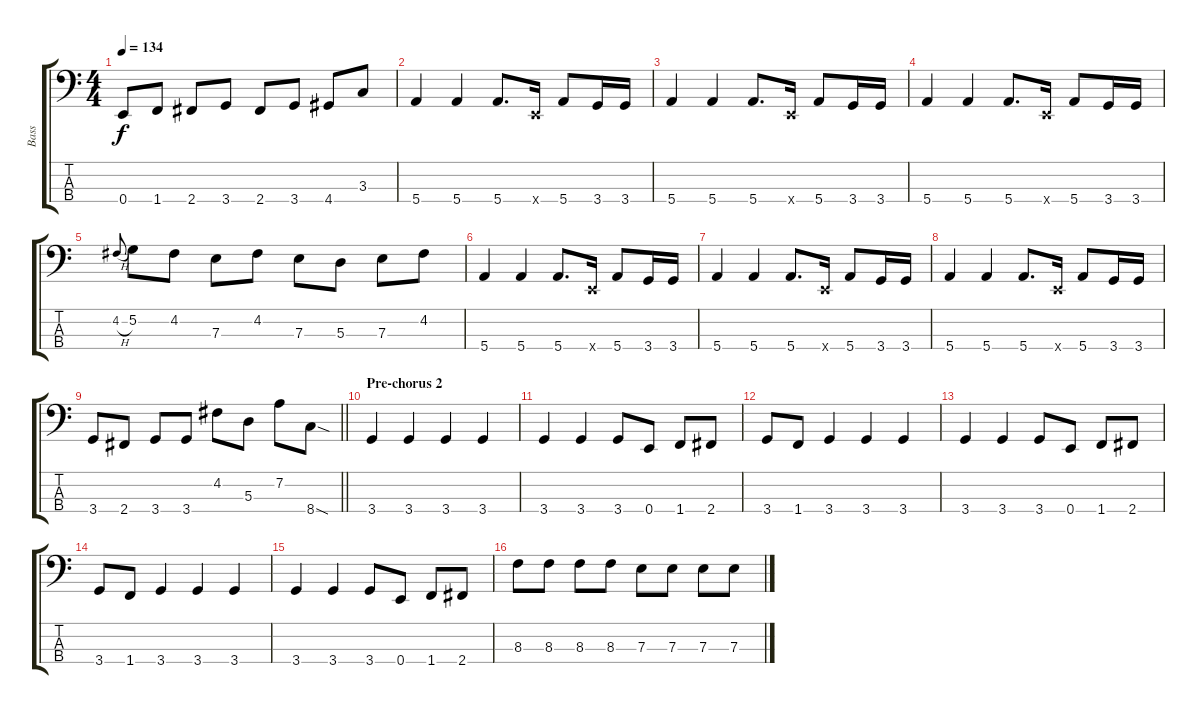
\track ("Bass" "Bass") {instrument electricbassfinger}
\staff {score tabs}
\tuning (G2 D2 A1 E1) {hide}
\ts (4 4)
\tempo 134
\clef f4
\ks aminor
0.4.8{dy f} 1.4.8 2.4.8 3.4.8 2.4.8 3.4.8 4.4.8 3.3.8 |
5.4.4 5.4.4 5.4.8{d} 0.4{x}.16 5.4.8 3.4.16 3.4.16 |
5.4.4 5.4.4 5.4.8{d} 0.4{x}.16 5.4.8 3.4.16 3.4.16 |
5.4.4 5.4.4 5.4.8{d} 0.4{x}.16 5.4.8 3.4.16 3.4.16 |
4.2{h}.8{gr onbeat} 5.2.8 4.2.8 7.3.8 4.2.8 7.3.8 5.3.8 7.3.8 4.2.8 |
5.4.4 5.4.4 5.4.8{d} 0.4{x}.16 5.4.8 3.4.16 3.4.16 |
5.4.4 5.4.4 5.4.8{d} 0.4{x}.16 5.4.8 3.4.16 3.4.16 |
5.4.4 5.4.4 5.4.8{d} 0.4{x}.16 5.4.8 3.4.16 3.4.16 |
\barLineRight lightlight
3.4.8 2.4.8 3.4.8 3.4.8 4.2.8 5.3.8 7.2.8 8.4{sod}.8 |
\section ("" "Pre-chorus 2")
3.4.4 3.4.4 3.4.4 3.4.4 |
3.4.4 3.4.4 3.4.8 0.4.8 1.4.8 2.4.8 |
3.4.8 1.4.8 3.4.4 3.4.4 3.4.4 |
3.4.4 3.4.4 3.4.8 0.4.8 1.4.8 2.4.8 |
3.4.8 1.4.8 3.4.4 3.4.4 3.4.4 |
3.4.4 3.4.4 3.4.8 0.4.8 1.4.8 2.4.8 |
8.3.8 8.3.8 8.3.8 8.3.8 7.3.8 7.3.8 7.3.8 7.3.8
